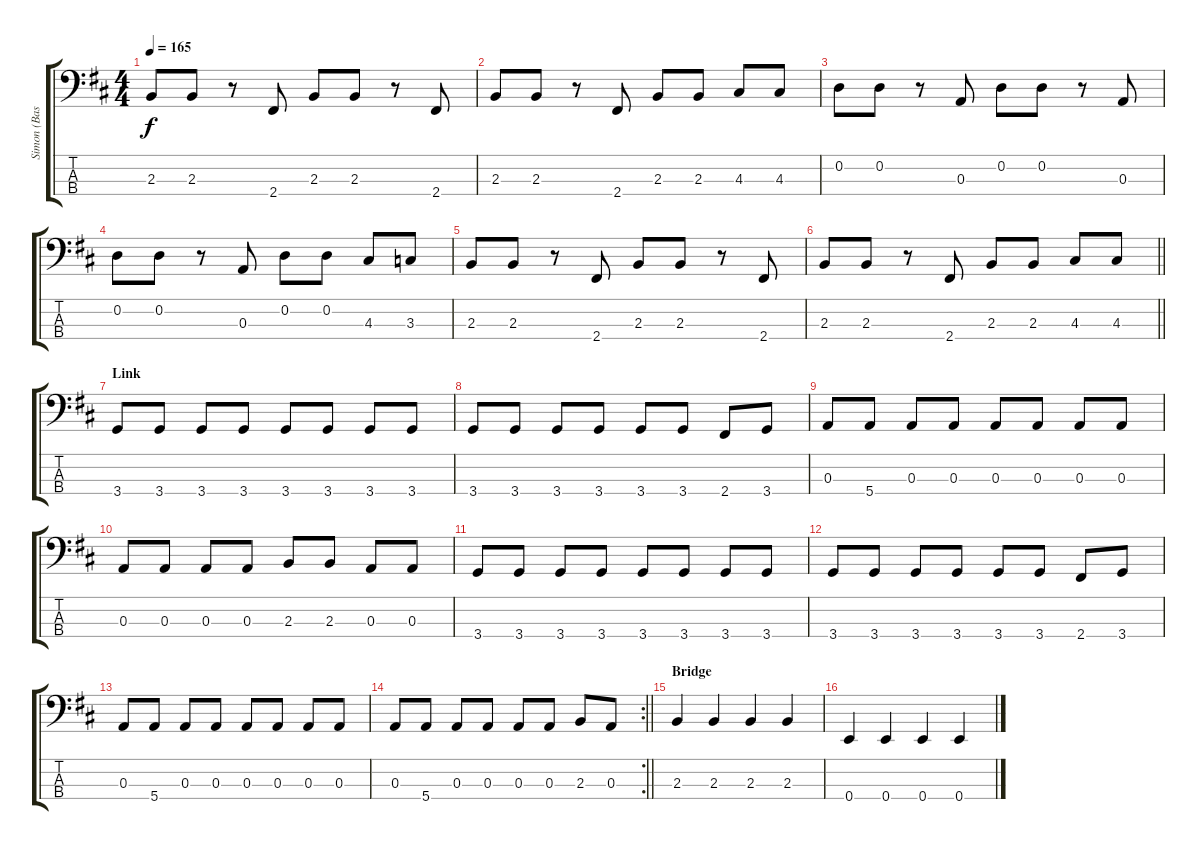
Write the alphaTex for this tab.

\track ("Simon (Bass)" "Simon (Bas") {instrument electricbasspick}
\staff {score tabs}
\tuning (G2 D2 A1 E1) {hide}
\ts (4 4)
\tempo 165
\clef f4
\ks d
2.3.8{dy f} 2.3.8 r.8 2.4.8 2.3.8 2.3.8 r.8 2.4.8 |
2.3.8 2.3.8 r.8 2.4.8 2.3.8 2.3.8 4.3.8 4.3.8 |
0.2.8 0.2.8 r.8 0.3.8 0.2.8 0.2.8 r.8 0.3.8 |
0.2.8 0.2.8 r.8 0.3.8 0.2.8 0.2.8 4.3.8 3.3.8 |
2.3.8 2.3.8 r.8 2.4.8 2.3.8 2.3.8 r.8 2.4.8 |
\barLineRight lightlight
2.3.8 2.3.8 r.8 2.4.8 2.3.8 2.3.8 4.3.8 4.3.8 |
\section ("" "Link")
3.4.8 3.4.8 3.4.8 3.4.8 3.4.8 3.4.8 3.4.8 3.4.8 |
3.4.8 3.4.8 3.4.8 3.4.8 3.4.8 3.4.8 2.4.8 3.4.8 |
0.3.8 5.4.8 0.3.8 0.3.8 0.3.8 0.3.8 0.3.8 0.3.8 |
0.3.8 0.3.8 0.3.8 0.3.8 2.3.8 2.3.8 0.3.8 0.3.8 |
3.4.8 3.4.8 3.4.8 3.4.8 3.4.8 3.4.8 3.4.8 3.4.8 |
3.4.8 3.4.8 3.4.8 3.4.8 3.4.8 3.4.8 2.4.8 3.4.8 |
0.3.8 5.4.8 0.3.8 0.3.8 0.3.8 0.3.8 0.3.8 0.3.8 |
\rc 2
\barLineRight lightlight
0.3.8 5.4.8 0.3.8 0.3.8 0.3.8 0.3.8 2.3.8 0.3.8 |
\section ("" "Bridge")
2.3.4 2.3.4 2.3.4 2.3.4 |
0.4.4 0.4.4 0.4.4 0.4.4
